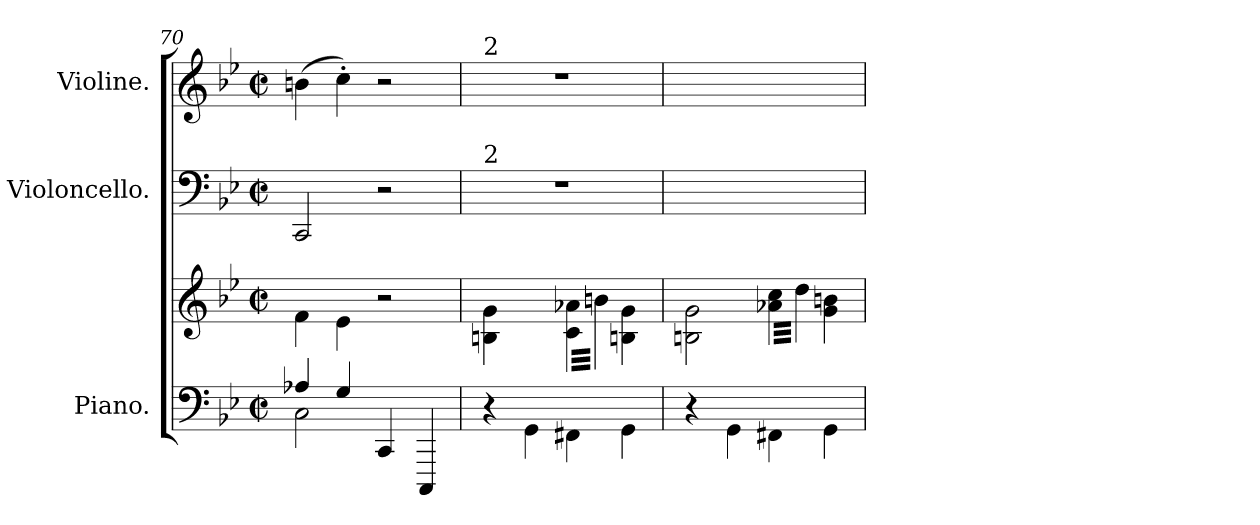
**kern	**kern	**kern	**kern
*part3	*part3	*part2	*part1
*staff4	*staff3	*staff2	*staff1
*I"Piano.	*	*I"Violoncello.	*I"Violine.
*	*	*I'vlc	*I'vl
*clefF4	*clefG2	*clefF4	*clefG2
*k[b-e-]	*k[b-e-]	*k[b-e-]	*k[b-e-]
*g:	*g:	*g:	*g:
*M2/2	*M2/2	*M2/2	*M2/2
*met(c|)	*met(c|)	*met(c|)	*met(c|)
=70	=70	=70	=70
*^	*	*	*
4A-X/	2C\	4f\	2CC/	(4bn\
4G/	.	4e-\	.	4cc'\)
4CC/	4ryy	2r	2r	2r
4CCC/	4ryy	.	.	.
=71	=71	=71	=71	=71
!	!	!	!	!LO:TX:a:t=2
!	!	!	!LO:TX:a:t=2	!
!	!	!LO:N:vis=4	!	!
*v	*v	*	*	*
4r	2Bn\ 2g\	1r	1r
4GG\	.	.	.
*	*tremolo	*	*
4FF#X\	32c\ 32a-X\LLL	.	.
.	32b\	.	.
.	32c\ 32a-X\	.	.
.	32b\	.	.
.	32c\ 32a-X\	.	.
.	32b\	.	.
.	32c\ 32a-X\	.	.
.	32b\JJJ	.	.
*	*Xtremolo	*	*
4GG\	4Bn\ 4g\	.	.
.	.	.	.
.	.	.	.
.	.	.	.
=72	=72	=72	=72
4r	2Bn\ 2g\	1ryy	1ryy
4GG\	.	.	.
*	*tremolo	*	*
4FF#X\	32a-X\ 32cc\LLL	.	.
.	32dd\	.	.
.	32a-X\ 32cc\	.	.
.	32dd\	.	.
.	32a-X\ 32cc\	.	.
.	32dd\	.	.
.	32a-X\ 32cc\	.	.
.	32dd\JJJ	.	.
*	*Xtremolo	*	*
4GG\	4g\ 4bn\	.	.
.	.	.	.
.	.	.	.
.	.	.	.
=	=	=	=
*-	*-	*-	*-
